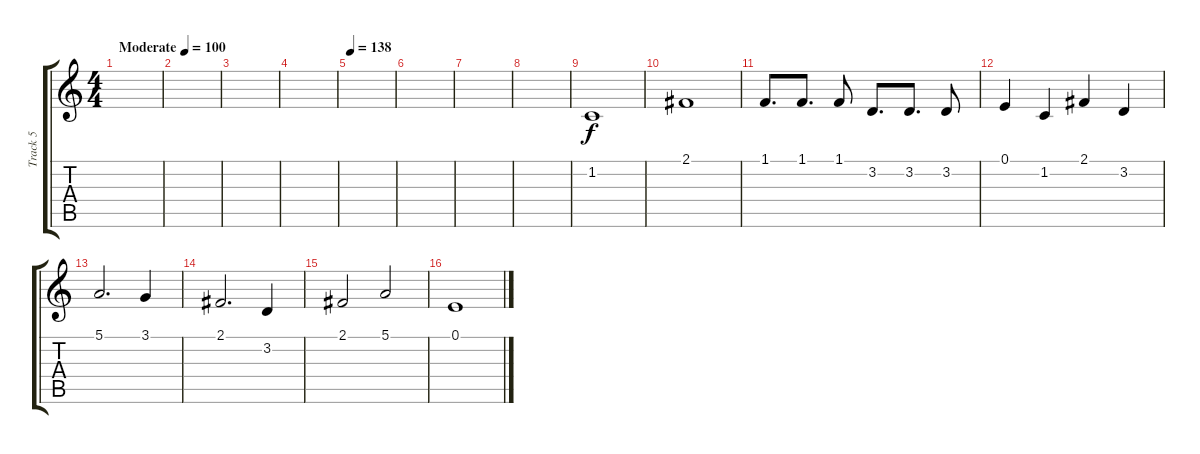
\track ("Track 5" "Track 5") {instrument drawbarorgan}
\staff {score tabs}
\tuning (E4 B3 G3 D3 A2 E2) {hide}
\ts (4 4)
\tempo (100 "Moderate")
\clef g2
\ks c
|
|
|
|
\tempo 138
|
|
|
|
1.2.1{instrument drawbarorgan} |
2.1.1 |
1.1.8{d} 1.1.8{d} 1.1.8 3.2.8{d} 3.2.8{d} 3.2.8 |
0.1.4 1.2.4 2.1.4 3.2.4 |
5.1.2{d} 3.1.4 |
2.1.2{d} 3.2.4 |
2.1.2 5.1.2 |
0.1.1
